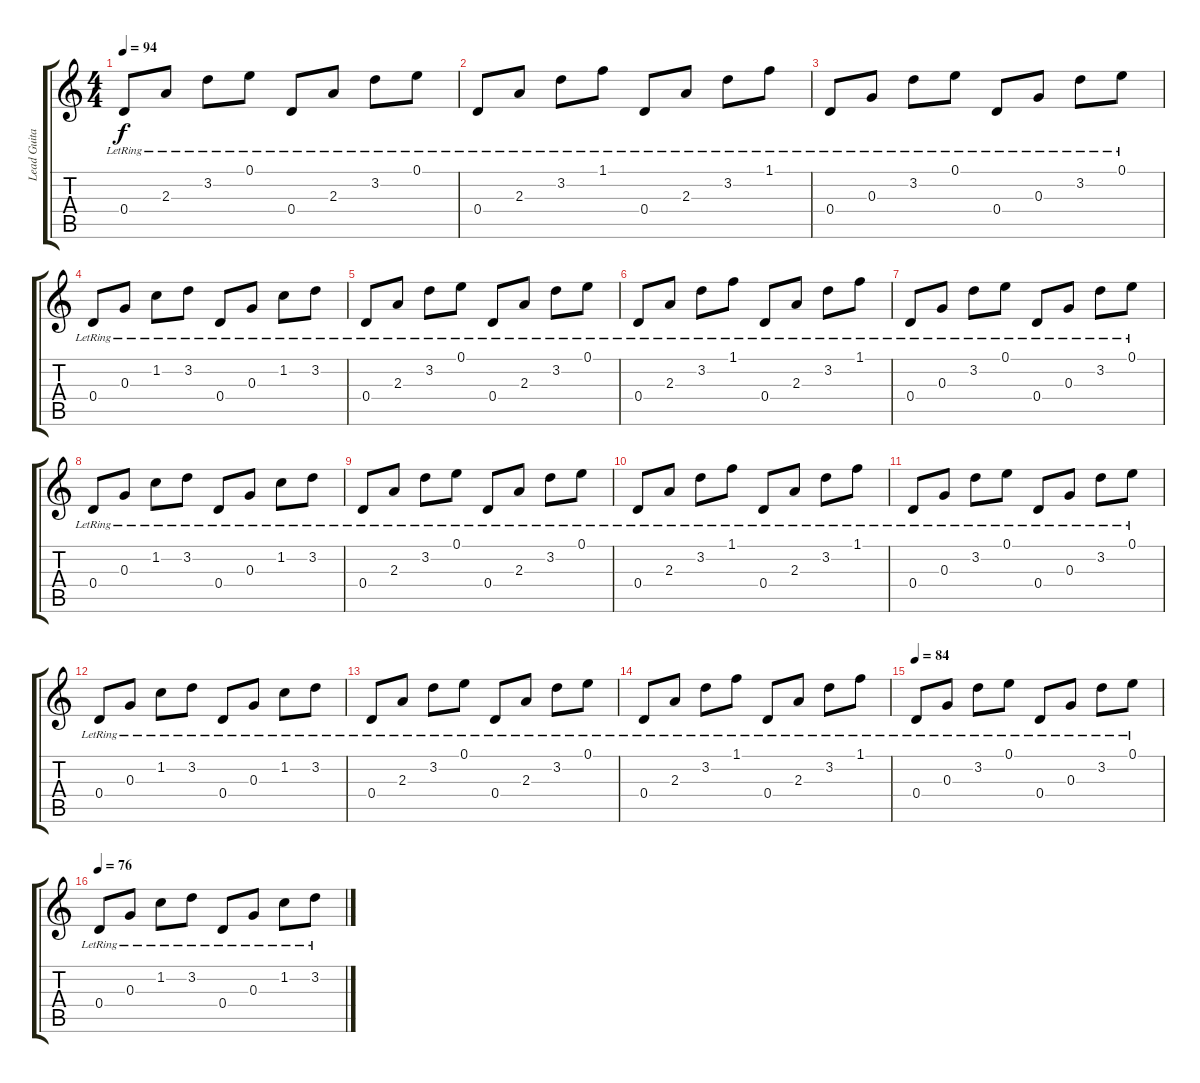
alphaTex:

\track ("Lead Guitar" "Lead Guita") {instrument acousticguitarsteel}
\staff {score tabs}
\tuning (E4 B3 G3 D3 A2 E2) {hide}
\ts (4 4)
\tempo 94
\clef g2
\ks c
0.4{lr}.8{dy f} 2.3{lr}.8 3.2{lr}.8 0.1{lr}.8 0.4{lr}.8 2.3{lr}.8 3.2{lr}.8 0.1{lr}.8 |
0.4{lr}.8 2.3{lr}.8 3.2{lr}.8 1.1{lr}.8 0.4{lr}.8 2.3{lr}.8 3.2{lr}.8 1.1{lr}.8 |
0.4{lr}.8 0.3{lr}.8 3.2{lr}.8 0.1{lr}.8 0.4{lr}.8 0.3{lr}.8 3.2{lr}.8 0.1{lr}.8 |
0.4{lr}.8 0.3{lr}.8 1.2{lr}.8 3.2{lr}.8 0.4{lr}.8 0.3{lr}.8 1.2{lr}.8 3.2{lr}.8 |
0.4{lr}.8 2.3{lr}.8 3.2{lr}.8 0.1{lr}.8 0.4{lr}.8 2.3{lr}.8 3.2{lr}.8 0.1{lr}.8 |
0.4{lr}.8 2.3{lr}.8 3.2{lr}.8 1.1{lr}.8 0.4{lr}.8 2.3{lr}.8 3.2{lr}.8 1.1{lr}.8 |
0.4{lr}.8 0.3{lr}.8 3.2{lr}.8 0.1{lr}.8 0.4{lr}.8 0.3{lr}.8 3.2{lr}.8 0.1{lr}.8 |
0.4{lr}.8 0.3{lr}.8 1.2{lr}.8 3.2{lr}.8 0.4{lr}.8 0.3{lr}.8 1.2{lr}.8 3.2{lr}.8 |
0.4{lr}.8{volume 13 balance 8} 2.3{lr}.8 3.2{lr}.8 0.1{lr}.8 0.4{lr}.8 2.3{lr}.8 3.2{lr}.8 0.1{lr}.8 |
0.4{lr}.8 2.3{lr}.8 3.2{lr}.8 1.1{lr}.8 0.4{lr}.8 2.3{lr}.8 3.2{lr}.8 1.1{lr}.8 |
0.4{lr}.8 0.3{lr}.8 3.2{lr}.8 0.1{lr}.8 0.4{lr}.8 0.3{lr}.8 3.2{lr}.8 0.1{lr}.8 |
0.4{lr}.8 0.3{lr}.8 1.2{lr}.8 3.2{lr}.8 0.4{lr}.8 0.3{lr}.8 1.2{lr}.8 3.2{lr}.8 |
0.4{lr}.8 2.3{lr}.8 3.2{lr}.8 0.1{lr}.8 0.4{lr}.8 2.3{lr}.8 3.2{lr}.8 0.1{lr}.8 |
0.4{lr}.8 2.3{lr}.8 3.2{lr}.8 1.1{lr}.8 0.4{lr}.8 2.3{lr}.8 3.2{lr}.8 1.1{lr}.8 |
\tempo 84
0.4{lr}.8 0.3{lr}.8 3.2{lr}.8 0.1{lr}.8 0.4{lr}.8 0.3{lr}.8 3.2{lr}.8 0.1{lr}.8 |
\tempo 76
0.4{lr}.8 0.3{lr}.8 1.2{lr}.8 3.2{lr}.8 0.4{lr}.8 0.3{lr}.8 1.2{lr}.8 3.2{lr}.8
